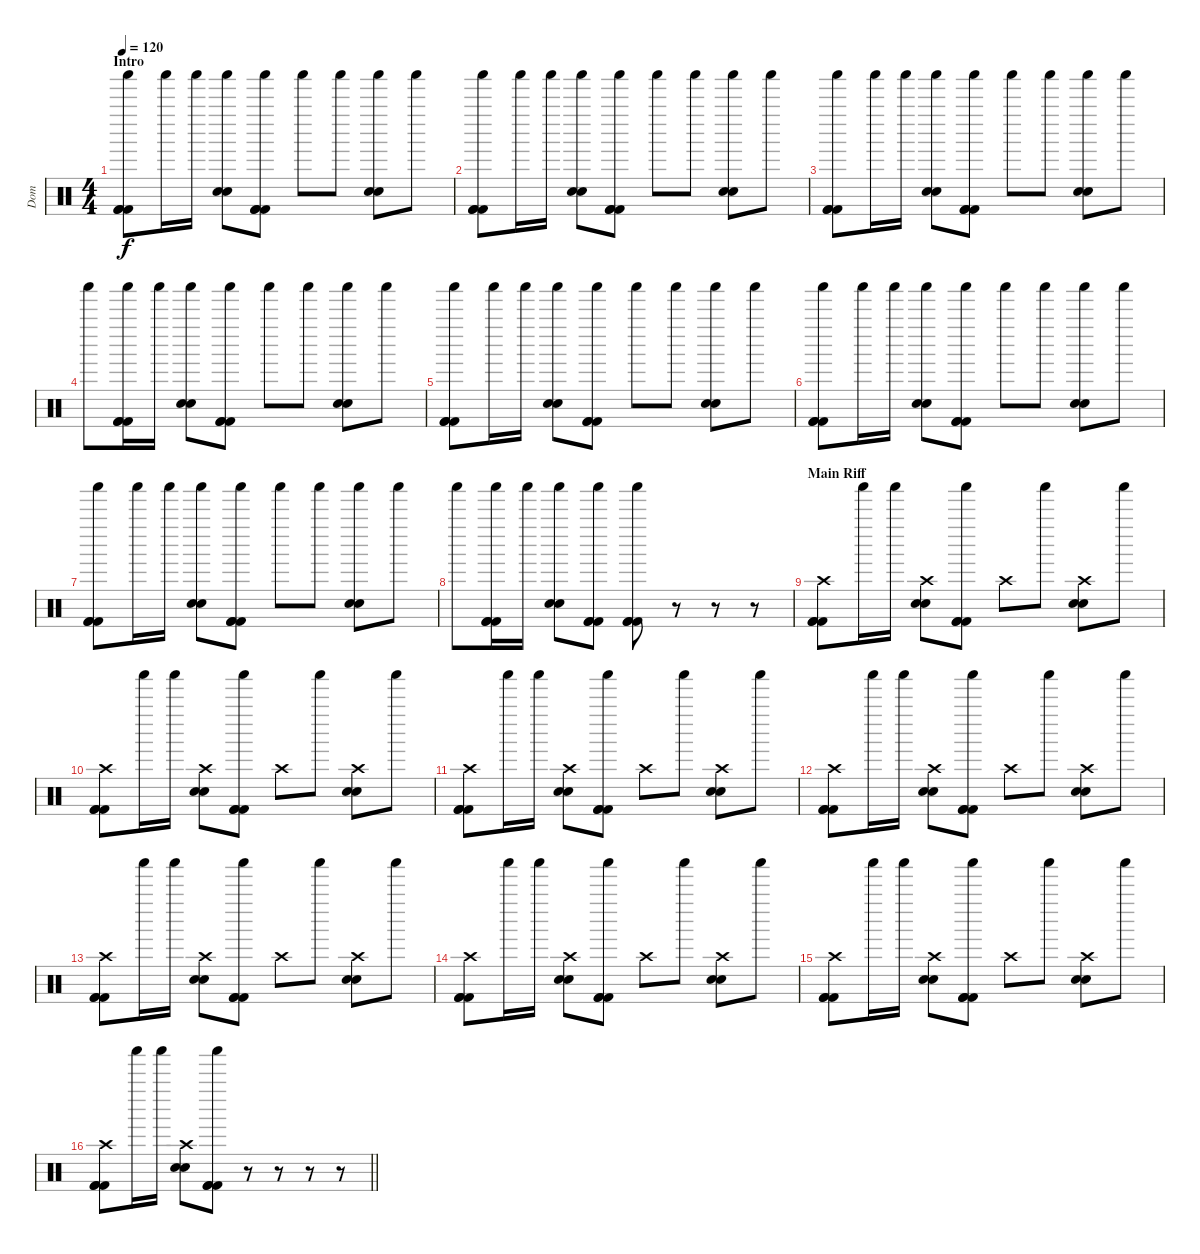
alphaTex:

\track ("Dom" "Dom") {instrument percussion}
\staff {score}
\articulation defaults
\ts (4 4)
\section ("" "Intro")
\tempo 120
\clef neutral
\ks c
("Shaker (hit)" "Kick (hit) 2" "Kick (hit) 2" "Kick (hit) 2").8{dy f} "Shaker (hit)".16 "Shaker (hit)".16 ("Shaker (hit)" "Electric Snare (hit)" "Electric Snare (hit)").8 ("Shaker (hit)" "Kick (hit) 2" "Kick (hit) 2" "Kick (hit) 2").8 "Shaker (hit)".8 "Shaker (hit)".8 ("Shaker (hit)" "Electric Snare (hit)" "Electric Snare (hit)").8 "Shaker (hit)".8 |
("Shaker (hit)" "Kick (hit) 2" "Kick (hit) 2" "Kick (hit) 2").8 "Shaker (hit)".16 "Shaker (hit)".16 ("Shaker (hit)" "Electric Snare (hit)" "Electric Snare (hit)").8 ("Shaker (hit)" "Kick (hit) 2" "Kick (hit) 2" "Kick (hit) 2").8 "Shaker (hit)".8 "Shaker (hit)".8 ("Shaker (hit)" "Electric Snare (hit)" "Electric Snare (hit)").8 "Shaker (hit)".8 |
("Shaker (hit)" "Kick (hit) 2" "Kick (hit) 2" "Kick (hit) 2").8 "Shaker (hit)".16 "Shaker (hit)".16 ("Shaker (hit)" "Electric Snare (hit)" "Electric Snare (hit)").8 ("Shaker (hit)" "Kick (hit) 2" "Kick (hit) 2" "Kick (hit) 2").8 "Shaker (hit)".8 "Shaker (hit)".8 ("Shaker (hit)" "Electric Snare (hit)" "Electric Snare (hit)").8 "Shaker (hit)".8 |
"Shaker (hit)".8 ("Shaker (hit)" "Kick (hit) 2" "Kick (hit) 2" "Kick (hit) 2").16 "Shaker (hit)".16 ("Shaker (hit)" "Electric Snare (hit)" "Electric Snare (hit)").8 ("Shaker (hit)" "Kick (hit) 2" "Kick (hit) 2" "Kick (hit) 2").8 "Shaker (hit)".8 "Shaker (hit)".8 ("Shaker (hit)" "Electric Snare (hit)" "Electric Snare (hit)").8 "Shaker (hit)".8 |
("Shaker (hit)" "Kick (hit) 2" "Kick (hit) 2" "Kick (hit) 2").8 "Shaker (hit)".16 "Shaker (hit)".16 ("Shaker (hit)" "Electric Snare (hit)" "Electric Snare (hit)").8 ("Shaker (hit)" "Kick (hit) 2" "Kick (hit) 2" "Kick (hit) 2").8 "Shaker (hit)".8 "Shaker (hit)".8 ("Shaker (hit)" "Electric Snare (hit)" "Electric Snare (hit)").8 "Shaker (hit)".8 |
("Shaker (hit)" "Kick (hit) 2" "Kick (hit) 2" "Kick (hit) 2").8 "Shaker (hit)".16 "Shaker (hit)".16 ("Shaker (hit)" "Electric Snare (hit)" "Electric Snare (hit)").8 ("Shaker (hit)" "Kick (hit) 2" "Kick (hit) 2" "Kick (hit) 2").8 "Shaker (hit)".8 "Shaker (hit)".8 ("Shaker (hit)" "Electric Snare (hit)" "Electric Snare (hit)").8 "Shaker (hit)".8 |
("Shaker (hit)" "Kick (hit) 2" "Kick (hit) 2" "Kick (hit) 2").8 "Shaker (hit)".16 "Shaker (hit)".16 ("Shaker (hit)" "Electric Snare (hit)" "Electric Snare (hit)").8 ("Shaker (hit)" "Kick (hit) 2" "Kick (hit) 2" "Kick (hit) 2").8 "Shaker (hit)".8 "Shaker (hit)".8 ("Shaker (hit)" "Electric Snare (hit)" "Electric Snare (hit)").8 "Shaker (hit)".8 |
"Shaker (hit)".8 ("Shaker (hit)" "Kick (hit) 2" "Kick (hit) 2" "Kick (hit) 2").16 "Shaker (hit)".16 ("Shaker (hit)" "Electric Snare (hit)" "Electric Snare (hit)").8 ("Shaker (hit)" "Kick (hit) 2" "Kick (hit) 2" "Kick (hit) 2").8 ("Shaker (hit)" "Kick (hit) 2" "Kick (hit) 2" "Kick (hit) 2").8 r.8 r.8 r.8 |
\section ("" "Main Riff")
("Crash high (hit)" "Kick (hit) 2" "Kick (hit) 2" "Kick (hit) 2").8 "Shaker (hit)".16 "Shaker (hit)".16 ("Crash high (hit)" "Electric Snare (hit)" "Electric Snare (hit)").8 ("Shaker (hit)" "Kick (hit) 2" "Kick (hit) 2" "Kick (hit) 2").8 "Crash high (hit)".8 "Shaker (hit)".8 ("Crash high (hit)" "Electric Snare (hit)" "Electric Snare (hit)").8 "Shaker (hit)".8 |
("Crash high (hit)" "Kick (hit) 2" "Kick (hit) 2" "Kick (hit) 2").8 "Shaker (hit)".16 "Shaker (hit)".16 ("Crash high (hit)" "Electric Snare (hit)" "Electric Snare (hit)").8 ("Shaker (hit)" "Kick (hit) 2" "Kick (hit) 2" "Kick (hit) 2").8 "Crash high (hit)".8 "Shaker (hit)".8 ("Crash high (hit)" "Electric Snare (hit)" "Electric Snare (hit)").8 "Shaker (hit)".8 |
("Crash high (hit)" "Kick (hit) 2" "Kick (hit) 2" "Kick (hit) 2").8 "Shaker (hit)".16 "Shaker (hit)".16 ("Crash high (hit)" "Electric Snare (hit)" "Electric Snare (hit)").8 ("Shaker (hit)" "Kick (hit) 2" "Kick (hit) 2" "Kick (hit) 2").8 "Crash high (hit)".8 "Shaker (hit)".8 ("Crash high (hit)" "Electric Snare (hit)" "Electric Snare (hit)").8 "Shaker (hit)".8 |
("Crash high (hit)" "Kick (hit) 2" "Kick (hit) 2" "Kick (hit) 2").8 "Shaker (hit)".16 "Shaker (hit)".16 ("Crash high (hit)" "Electric Snare (hit)" "Electric Snare (hit)").8 ("Shaker (hit)" "Kick (hit) 2" "Kick (hit) 2" "Kick (hit) 2").8 "Crash high (hit)".8 "Shaker (hit)".8 ("Crash high (hit)" "Electric Snare (hit)" "Electric Snare (hit)").8 "Shaker (hit)".8 |
("Crash high (hit)" "Kick (hit) 2" "Kick (hit) 2" "Kick (hit) 2").8 "Shaker (hit)".16 "Shaker (hit)".16 ("Crash high (hit)" "Electric Snare (hit)" "Electric Snare (hit)").8 ("Shaker (hit)" "Kick (hit) 2" "Kick (hit) 2" "Kick (hit) 2").8 "Crash high (hit)".8 "Shaker (hit)".8 ("Crash high (hit)" "Electric Snare (hit)" "Electric Snare (hit)").8 "Shaker (hit)".8 |
("Crash high (hit)" "Kick (hit) 2" "Kick (hit) 2" "Kick (hit) 2").8 "Shaker (hit)".16 "Shaker (hit)".16 ("Crash high (hit)" "Electric Snare (hit)" "Electric Snare (hit)").8 ("Shaker (hit)" "Kick (hit) 2" "Kick (hit) 2" "Kick (hit) 2").8 "Crash high (hit)".8 "Shaker (hit)".8 ("Crash high (hit)" "Electric Snare (hit)" "Electric Snare (hit)").8 "Shaker (hit)".8 |
("Crash high (hit)" "Kick (hit) 2" "Kick (hit) 2" "Kick (hit) 2").8 "Shaker (hit)".16 "Shaker (hit)".16 ("Crash high (hit)" "Electric Snare (hit)" "Electric Snare (hit)").8 ("Shaker (hit)" "Kick (hit) 2" "Kick (hit) 2" "Kick (hit) 2").8 "Crash high (hit)".8 "Shaker (hit)".8 ("Crash high (hit)" "Electric Snare (hit)" "Electric Snare (hit)").8 "Shaker (hit)".8 |
\barLineRight lightlight
("Crash high (hit)" "Kick (hit) 2" "Kick (hit) 2" "Kick (hit) 2").8 "Shaker (hit)".16 "Shaker (hit)".16 ("Crash high (hit)" "Electric Snare (hit)" "Electric Snare (hit)").8 ("Shaker (hit)" "Kick (hit) 2" "Kick (hit) 2" "Kick (hit) 2").8 r.8 r.8 r.8 r.8
